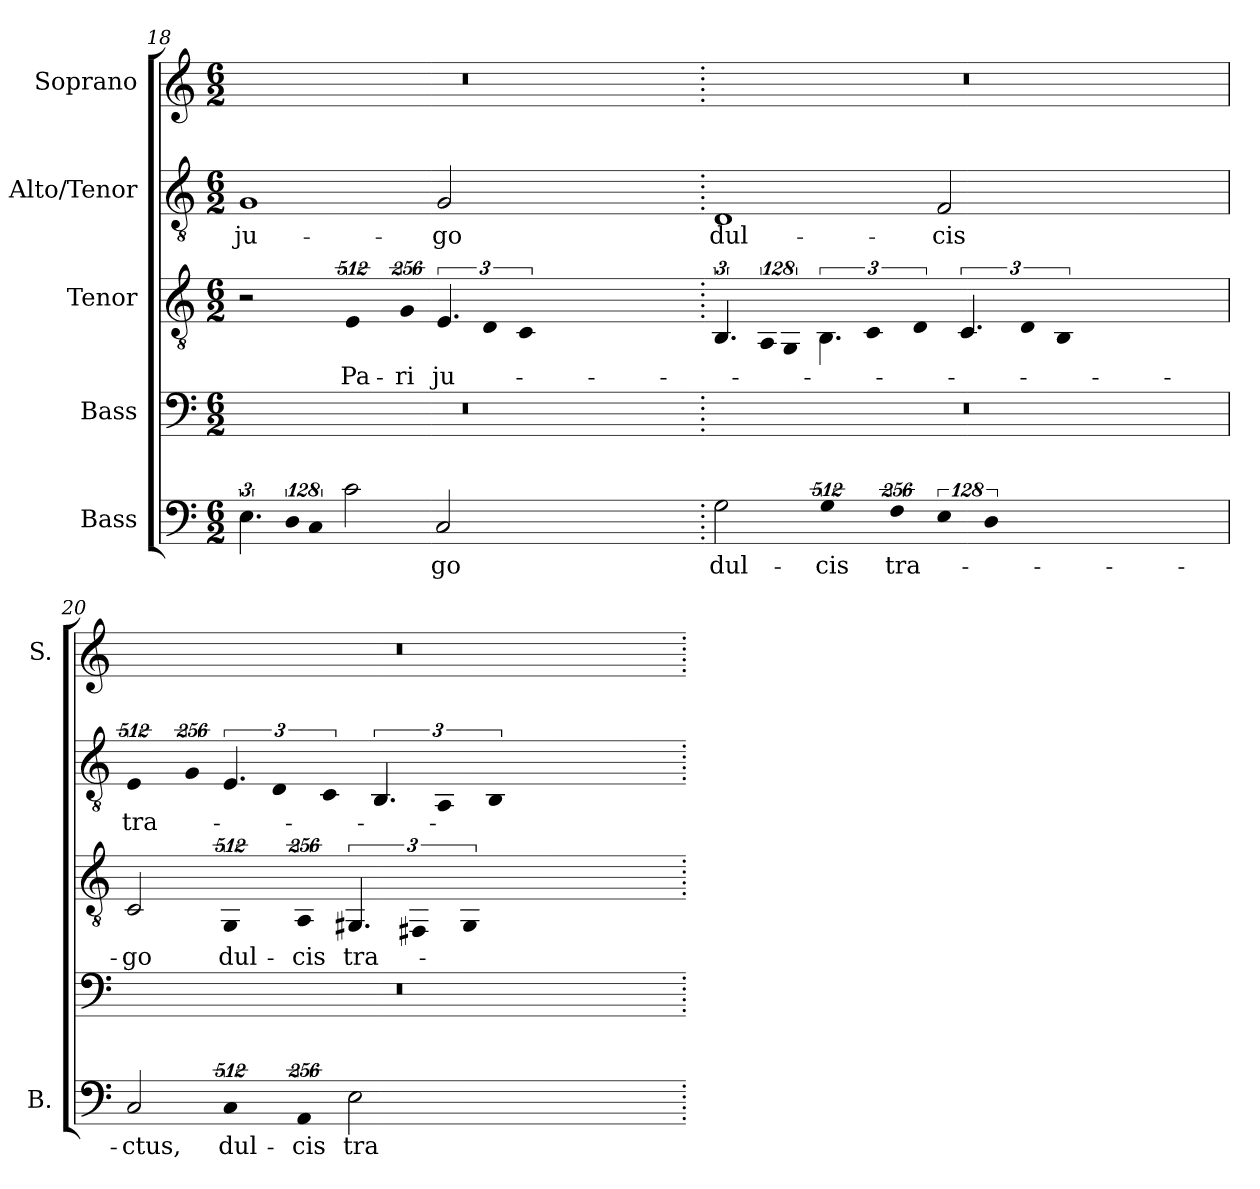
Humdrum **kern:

**kern	**text	**kern	**kern	**text	**kern	**text	**kern
*part5	*part5	*part4	*part3	*part3	*part2	*part2	*part1
*staff5	*staff5	*staff4	*staff3	*staff3	*staff2	*staff2	*staff1
*I"Bass	*	*I"Bass	*I"Tenor	*	*I"Alto/Tenor	*	*I"Soprano
*I'B.	*	*	*	*	*	*	*I'S.
!!LO:PB:g=z
*clefF4	*	*clefF4	*clefGv2	*	*clefGv2	*	*clefG2
*k[]	*	*k[]	*k[]	*	*k[]	*	*k[]
*C:	*	*C:	*C:	*	*C:	*	*C:
*M6/2	*	*M6/2	*M6/2	*	*M6/2	*	*M6/2
=18	=18	=18	=18	=18	=18	=18	=18
!	!	!LO:N:vis=1	!	!	!	!	!
!	!	!	!	!	!	!LO:LY:b:color=#000000	!LO:N:vis=1
6.Ei\	.	0.r	2r	.	1Gi	ju-	0.r
!LO:N:vis=8	!	!	!	!	!	!	!
1024%85Di/	.	.	.	.	.	.	.
!LO:N:vis=4	!	!	!	!	!	!	!
1024%171Ci/	.	.	.	.	.	.	.
!	!	!	!LO:N:vis=2	!	!	!	!
!	!	!	!	!LO:LY:b:color=#000000	!	!	!
2ci\	.	.	1024%341Ei/	Pa-	.	.	.
!	!	!	!LO:N:vis=4	!	!	!	!
!	!	!	!	!LO:LY:b:color=#000000	!	!	!
.	.	.	1024%171Gi/	-ri	.	.	.
!	!LO:LY:b:color=#000000	!	!	!	!	!	!
!	!	!	!	!LO:LY:b:color=#000000	!	!	!
!	!	!	!	!	!	!LO:LY:b:color=#000000	!
2Ci/	-go	.	6.Ei/	ju-	2Gi/	-go	.
!	!	!	!LO:N:vis=8	!	!	!	!
.	.	.	1024%85Di/	.	.	.	.
!	!	!	!LO:N:vis=4	!	!	!	!
.	.	.	1024%171Ci/	.	.	.	.
1.ryy	.	.	1.ryy	.	1.ryy	.	.
=19.	=19.	=19.	=19.	=19.	=19.	=19.	=19.
!	!LO:LY:b:color=#000000	!LO:N:vis=1	!	!	!	!	!
!	!	!	!	!	!	!LO:LY:b:color=#000000	!LO:N:vis=1
2Gi\	dul-	0.r	6.BBi/	.	1Di	dul-	0.r
!	!	!	!LO:N:vis=8	!	!	!	!
.	.	.	1024%85AAi/	.	.	.	.
!	!	!	!LO:N:vis=4	!	!	!	!
.	.	.	1024%171GGi/	.	.	.	.
!LO:N:vis=2	!	!	!	!	!	!	!
!	!LO:LY:b:color=#000000	!	!	!	!	!	!
1024%341Gi\	-cis	.	6.BBi\	.	.	.	.
!	!	!	!LO:N:vis=8	!	!	!	!
.	.	.	1024%85Ci/	.	.	.	.
!LO:N:vis=4	!	!	!	!	!	!	!
!	!LO:LY:b:color=#000000	!	!LO:N:vis=4	!	!	!	!
1024%171Fi\	tra-	.	1024%171Di/	.	.	.	.
!LO:N:vis=4	!	!	!	!	!	!	!
!	!	!	!	!	!	!LO:LY:b:color=#000000	!
512%85Ei\	.	.	6.Ci/	.	2Fi/	-cis	.
!LO:N:vis=2	!	!	!	!	!	!	!
512%171Di/	.	.	.	.	.	.	.
!	!	!	!LO:N:vis=8	!	!	!	!
.	.	.	1024%85Di/	.	.	.	.
!	!	!	!LO:N:vis=4	!	!	!	!
.	.	.	1024%171BBi\	.	.	.	.
1.ryy	.	.	1.ryy	.	1.ryy	.	.
=20	=20	=20	=20	=20	=20	=20	=20
!	!LO:LY:b:color=#000000	!LO:N:vis=1	!	!	!	!	!
!	!	!	!	!LO:LY:b:color=#000000	!LO:N:vis=2	!	!
!	!	!	!	!	!	!LO:LY:b:color=#000000	!LO:N:vis=1
2Ci/	-ctus,	0.r	2Ci/	-go	1024%341Ei/	tra-	0.r
!	!	!	!	!	!LO:N:vis=4	!	!
.	.	.	.	.	1024%171Gi/	.	.
!LO:N:vis=2	!	!	!	!	!	!	!
!	!LO:LY:b:color=#000000	!	!LO:N:vis=2	!	!	!	!
!	!	!	!	!LO:LY:b:color=#000000	!	!	!
1024%341Ci/	dul-	.	1024%341GGi/	dul-	6.Ei/	.	.
!	!	!	!	!	!LO:N:vis=8	!	!
.	.	.	.	.	1024%85Di/	.	.
!LO:N:vis=4	!	!	!	!	!	!	!
!	!LO:LY:b:color=#000000	!	!LO:N:vis=4	!	!	!	!
!	!	!	!	!LO:LY:b:color=#000000	!LO:N:vis=4	!	!
1024%171AAi/	-cis	.	1024%171AAi/	-cis	1024%171Ci/	.	.
!	!LO:LY:b:color=#000000	!	!	!	!	!	!
!	!	!	!	!LO:LY:b:color=#000000	!	!	!
2Ei\	tra-	.	6.GG#Xi/	tra-	6.BBi/	.	.
!	!	!	!LO:N:vis=8	!	!LO:N:vis=8	!	!
.	.	.	1024%85FF#Xi/	.	1024%85AAi/	.	.
!	!	!	!LO:N:vis=4	!	!LO:N:vis=4	!	!
.	.	.	1024%171GG#i/	.	1024%171BBi\	.	.
1.ryy	.	.	1.ryy	.	1.ryy	.	.
=.	=.	=.	=.	=.	=.	=.	=.
*-	*-	*-	*-	*-	*-	*-	*-
